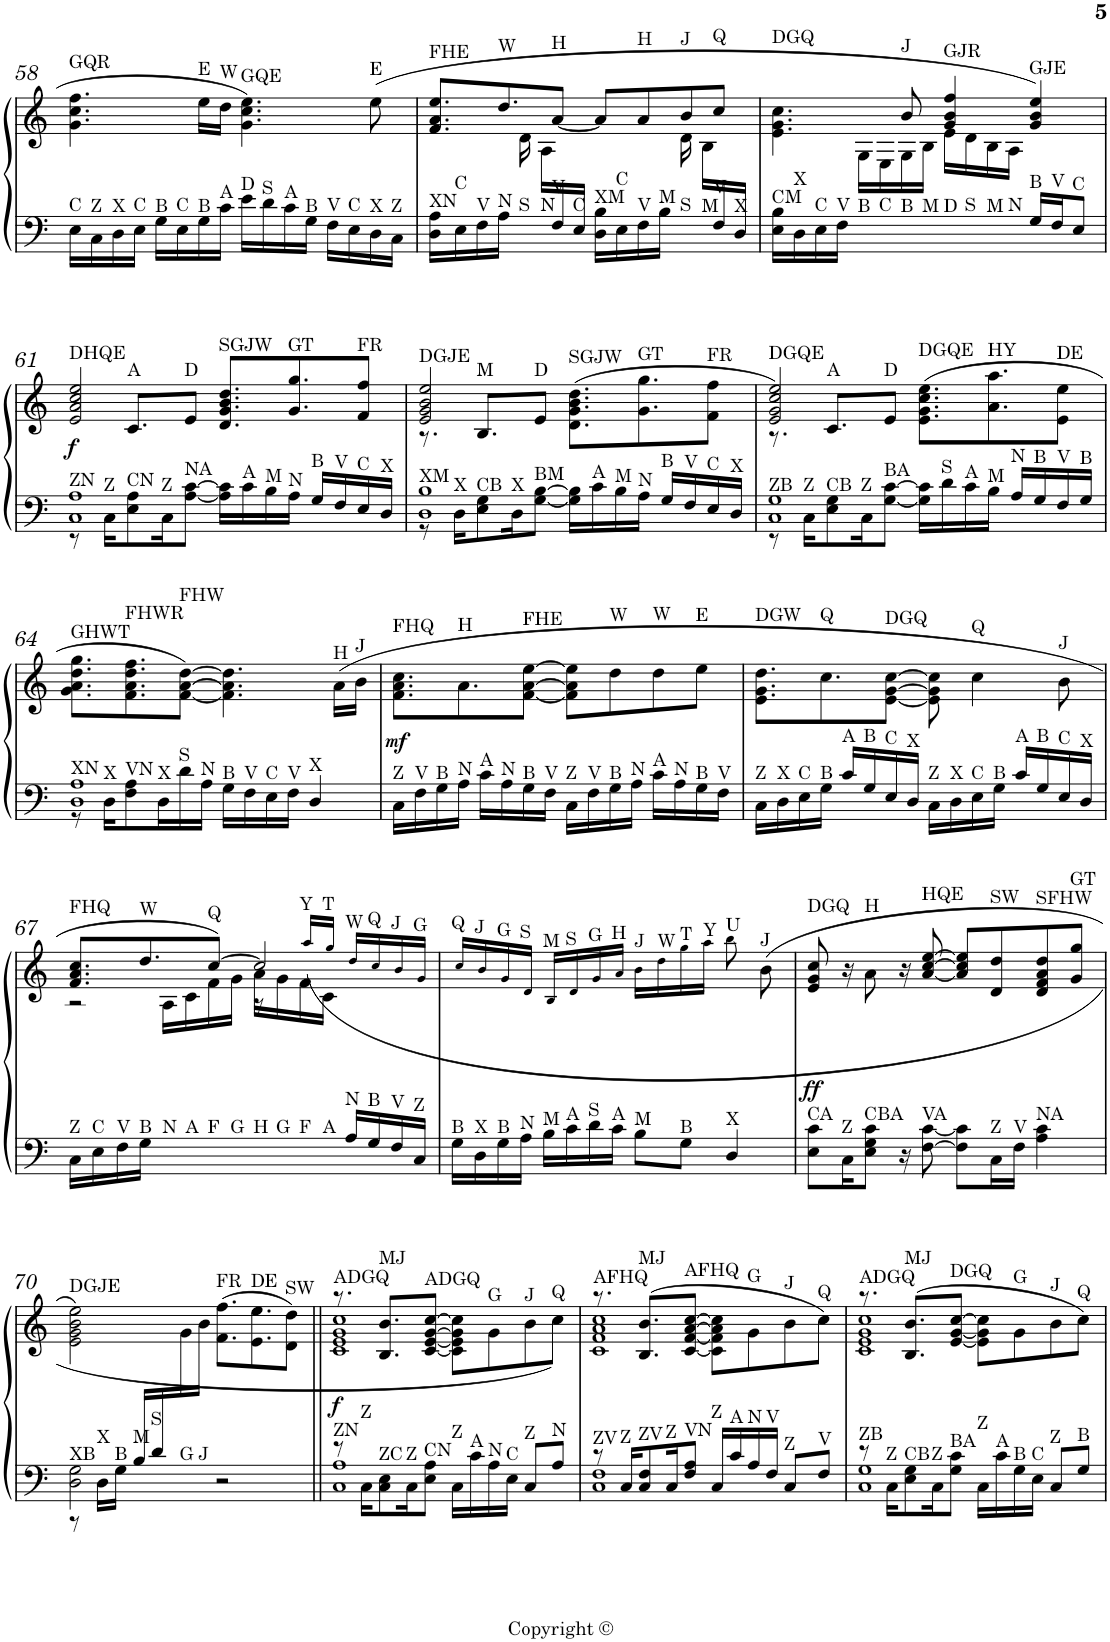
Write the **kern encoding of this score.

**kern	**kern	**dynam
*part1	*part1	*part1
*staff2	*staff1	*staff1/2
*I"Klavier	*	*
*I'Klav.	*	*
!!LO:PB:g=z
*clefF4	*clefG2	*
*k[]	*k[]	*
*a:	*a:	*
*M4/4	*M4/4	*
=58	=58	=58
!	!LO:TX:a:t=GQR	!
!LO:TX:a:t=C	!	!
16E\LL	4.g\ 4.cc\ 4.ff\	.
!LO:TX:a:t=Z	!	!
16C\	.	.
!LO:TX:a:t=X	!	!
16D\	.	.
!LO:TX:a:t=C	!	!
16E\JJ	.	.
!LO:TX:a:t=B	!	!
16G\LL	.	.
!LO:TX:a:t=C	!	!
16E\	.	.
!	!LO:TX:a:t=E	!
!LO:TX:a:t=B	!	!
16G\	16ee\LL	.
!	!LO:TX:a:t=W	!
!LO:TX:a:t=A	!	!
16c\JJ	16dd\JJ	.
!	!LO:TX:a:t=GQE	!
!LO:TX:a:t=D	!	!
16e\LL	4.g\ 4.cc\ 4.ee\	.
!LO:TX:a:t=S	!	!
16d\	.	.
!LO:TX:a:t=A	!	!
16c\	.	.
!LO:TX:a:t=B	!	!
16G\JJ	.	.
!LO:TX:a:t=V	!	!
16F\LL	.	.
!LO:TX:a:t=C	!	!
16E\	.	.
!	!LO:TX:a:t=E	!
!LO:TX:a:t=X	!	!
16D\	(8ee\	.
!LO:TX:a:t=Z	!	!
16C\JJ	.	.
=59	=59	=59
*	*^	*
!	!LO:TX:a:t=FHE	!	!
!LO:TX:a:t=XN	!	!	!
16D\ 16A\LL	8.f/ 8.a/ 8.ee/L	4ryy	.
!LO:TX:a:t=C	!	!	!
16E\	.	.	.
!LO:TX:a:t=V	!	!	!
16F\	.	.	.
!	!LO:TX:a:t=W	!	!
!LO:TX:a:t=N	!	!	!
16A\JJ	8.dd/	.	.
!LO:TX:a:t=S	!	!	!
16ryy	.	16d\	.
!LO:TX:a:t=N	!	!	!
16ryy	.	16A\LL	.
!	!LO:TX:a:t=H	!	!
!LO:TX:a:t=V	!	!	!
16F/	[<8a/J	4.ryy	.
!LO:TX:a:t=C	!	!	!
16E/JJ	.	.	.
!LO:TX:a:t=XM	!	!	!
16D\ 16B\LL	8a/L]	.	.
!LO:TX:a:t=C	!	!	!
16E\	.	.	.
!	!LO:TX:a:t=H	!	!
!LO:TX:a:t=V	!	!	!
16F\	8a/	.	.
!LO:TX:a:t=M	!	!	!
16B\JJ	.	.	.
!	!LO:TX:a:t=J	!	!
!LO:TX:a:t=S	!	!	!
16ryy	8b/	16d\	.
!LO:TX:a:t=M	!	!	!
16ryy	.	16B\LL	.
!	!LO:TX:a:t=Q	!	!
!LO:TX:a:t=V	!	!	!
16F/	8cc/J	8ryy	.
!LO:TX:a:t=X	!	!	!
16D/JJ	.	.	.
=60	=60	=60	=60
!	!LO:TX:a:t=DGQ	!	!
!LO:TX:a:t=CM	!	!	!
16E\ 16B\LL	4.e\ 4.g\ 4.cc\	4ryy	.
!LO:TX:a:t=X	!	!	!
16D\	.	.	.
!LO:TX:a:t=C	!	!	!
16E\	.	.	.
!LO:TX:a:t=V	!	!	!
16F\JJ	.	.	.
!LO:TX:a:t=B	!	!	!
16ryy	.	16G\LL	.
!LO:TX:a:t=C	!	!	!
16ryy	.	16E\	.
!	!LO:TX:a:t=J	!	!
!LO:TX:a:t=B	!	!	!
16ryy	8b/	16G\	.
!LO:TX:a:t=M	!	!	!
16ryy	.	16B\JJ	.
!	!LO:TX:a:t=GJR	!	!
!LO:TX:a:t=D	!	!	!
16ryy	4g/ 4b/ 4ff/	16e\LL	.
!LO:TX:a:t=S	!	!	!
16ryy	.	16d\	.
!LO:TX:a:t=M	!	!	!
16ryy	.	16B\	.
!LO:TX:a:t=N	!	!	!
16ryy	.	16A\JJ	.
!	!LO:TX:a:t=GJE	!	!
!LO:TX:a:t=B	!	!	!
16G/LL	4g/ 4b/ 4ee/)	4ryy	.
!LO:TX:a:t=V	!	!	!
16F/J	.	.	.
!LO:TX:a:t=C	!	!	!
8E/J	.	.	.
!!LO:LB:g=z	!!
=61	=61	=61	=61
*^	*	*	*
!	!	!LO:TX:a:t=DHQE	!	!
!LO:TX:a:t=ZN	!	!	!	!
!	!	!	!	!LO:DY:b
1C 1A	8r	2e/ 2a/ 2cc/ 2ee/	8.ryy	f
!	!LO:TX:a:t=Z	!	!	!
.	16C\KL	.	.	.
!	!	!	!LO:TX:a:t=A	!
!	!LO:TX:a:t=CN	!	!	!
.	8E\ 8A\	.	8.c/L	.
!	!LO:TX:a:t=Z	!	!	!
.	16C\K	.	.	.
!	!	!	!LO:TX:a:t=D	!
!	!LO:TX:a:t=NA	!	!	!
.	[<8A\ [>8c\J	.	8e/J	.
!	!	!LO:TX:a:t=SGJW	!	!
.	16A\] 16c\]LL	8.d/ 8.g/ 8.b/ 8.dd/L	2ryy	.
!	!LO:TX:a:t=A	!	!	!
.	16c\	.	.	.
!	!LO:TX:a:t=M	!	!	!
.	16B\	.	.	.
!	!	!LO:TX:a:t=GT	!	!
!	!LO:TX:a:t=N	!	!	!
.	16A\JJ	8.g/ 8.gg/	.	.
!	!LO:TX:a:t=B	!	!	!
.	16G/LL	.	.	.
!	!LO:TX:a:t=V	!	!	!
.	16F/	.	.	.
!	!	!LO:TX:a:t=FR	!	!
!	!LO:TX:a:t=C	!	!	!
.	16E/	8f/ 8ff/J	.	.
!	!LO:TX:a:t=X	!	!	!
.	16D/JJ	.	.	.
=62	=62	=62	=62	=62
!	!	!LO:TX:a:t=DGJE	!	!
!LO:TX:a:t=XM	!	!	!	!
1D 1B	8r	2e/ 2g/ 2b/ 2ee/	8.r	.
!	!LO:TX:a:t=X	!	!	!
.	16D\KL	.	.	.
!	!	!	!LO:TX:a:t=M	!
!	!LO:TX:a:t=CB	!	!	!
.	8E\ 8G\	.	8.B/L	.
!	!LO:TX:a:t=X	!	!	!
.	16D\K	.	.	.
!	!	!	!LO:TX:a:t=D	!
!	!LO:TX:a:t=BM	!	!	!
.	[<8G\ [>8B\J	.	8e/J	.
!	!	!LO:TX:a:t=SGJW	!	!
.	16G\] 16B\]LL	(8.d\ 8.g\ 8.b\ 8.dd\L	2ryy	.
!	!LO:TX:a:t=A	!	!	!
.	16c\	.	.	.
!	!LO:TX:a:t=M	!	!	!
.	16B\	.	.	.
!	!	!LO:TX:a:t=GT	!	!
!	!LO:TX:a:t=N	!	!	!
.	16A\JJ	8.g\ 8.gg\	.	.
!	!LO:TX:a:t=B	!	!	!
.	16G/LL	.	.	.
!	!LO:TX:a:t=V	!	!	!
.	16F/	.	.	.
!	!	!LO:TX:a:t=FR	!	!
!	!LO:TX:a:t=C	!	!	!
.	16E/	8f\ 8ff\J	.	.
!	!LO:TX:a:t=X	!	!	!
.	16D/JJ	.	.	.
=63	=63	=63	=63	=63
!	!	!LO:TX:a:t=DGQE	!	!
!LO:TX:a:t=ZB	!	!	!	!
1C 1G	8r	2e/ 2g/ 2cc/ 2ee/)	8.r	.
!	!LO:TX:a:t=Z	!	!	!
.	16C\KL	.	.	.
!	!	!	!LO:TX:a:t=A	!
!	!LO:TX:a:t=CB	!	!	!
.	8E\ 8G\	.	8.c/L	.
!	!LO:TX:a:t=Z	!	!	!
.	16C\K	.	.	.
!	!	!	!LO:TX:a:t=D	!
!	!LO:TX:a:t=BA	!	!	!
.	[<8G\ [>8c\J	.	8e/J	.
!	!	!LO:TX:a:t=DGQE	!	!
.	16G\] 16c\]LL	(8.e\ 8.g\ 8.cc\ 8.ee\L	2ryy	.
!	!LO:TX:a:t=S	!	!	!
.	16d\	.	.	.
!	!LO:TX:a:t=A	!	!	!
.	16c\	.	.	.
!	!	!LO:TX:a:t=HY	!	!
!	!LO:TX:a:t=M	!	!	!
.	16B\JJ	8.a\ 8.aa\	.	.
!	!LO:TX:a:t=N	!	!	!
.	16A/LL	.	.	.
!	!LO:TX:a:t=B	!	!	!
.	16G/	.	.	.
!	!	!LO:TX:a:t=DE	!	!
!	!LO:TX:a:t=V	!	!	!
.	16F/	8e\ 8ee\J	.	.
!	!LO:TX:a:t=B	!	!	!
.	16G/JJ	.	.	.
*	*	*v	*v	*
!!LO:LB:g=z
=64	=64	=64	=64
!	!	!LO:TX:a:t=GHWT	!
!LO:TX:a:t=XN	!	!	!
1D 1A	8r	8.g\ 8.a\ 8.dd\ 8.gg\L	.
!	!LO:TX:a:t=X	!	!
.	16D\KL	.	.
!	!	!LO:TX:a:t=FHWR	!
!	!LO:TX:a:t=VN	!	!
.	8F\ 8A\	8.f\ 8.a\ 8.dd\ 8.ff\	.
!	!LO:TX:a:t=X	!	!
.	16D\L	.	.
!	!	!LO:TX:a:t=FHW	!
!	!LO:TX:a:t=S	!	!
.	16d\	[<8f\ [>8a\ [>8dd\J)	.
!	!LO:TX:a:t=N	!	!
.	16A\JJ	.	.
!	!LO:TX:a:t=B	!	!
.	16G\LL	4.f\] 4.a\] 4.dd\]	.
!	!LO:TX:a:t=V	!	!
.	16F\	.	.
!	!LO:TX:a:t=C	!	!
.	16E\	.	.
!	!LO:TX:a:t=V	!	!
.	16F\JJ	.	.
!	!LO:TX:a:t=X	!	!
.	4D/	.	.
!	!	!LO:TX:a:t=H	!
.	.	(16a\LL	.
!	!	!LO:TX:a:t=J	!
.	.	16b\JJ	.
*v	*v	*	*
=65	=65	=65
!	!LO:TX:a:t=FHQ	!
!LO:TX:a:t=Z	!	!
!	!	!LO:DY:b
16C\LL	8.f\ 8.a\ 8.cc\L	mf
!LO:TX:a:t=V	!	!
16F\	.	.
!LO:TX:a:t=B	!	!
16G\	.	.
!	!LO:TX:a:t=H	!
!LO:TX:a:t=N	!	!
16A\JJ	8.a\	.
!LO:TX:a:t=A	!	!
16c\LL	.	.
!LO:TX:a:t=N	!	!
16A\	.	.
!	!LO:TX:a:t=FHE	!
!LO:TX:a:t=B	!	!
16G\	[<8f\ [>8a\ [>8ee\J	.
!LO:TX:a:t=V	!	!
16F\JJ	.	.
!LO:TX:a:t=Z	!	!
16C\LL	8f\] 8a\] 8ee\]L	.
!LO:TX:a:t=V	!	!
16F\	.	.
!	!LO:TX:a:t=W	!
!LO:TX:a:t=B	!	!
16G\	8dd\	.
!LO:TX:a:t=N	!	!
16A\JJ	.	.
!	!LO:TX:a:t=W	!
!LO:TX:a:t=A	!	!
16c\LL	8dd\	.
!LO:TX:a:t=N	!	!
16A\	.	.
!	!LO:TX:a:t=E	!
!LO:TX:a:t=B	!	!
16G\	8ee\J	.
!LO:TX:a:t=V	!	!
16F\JJ	.	.
=66	=66	=66
!	!LO:TX:a:t=DGW	!
!LO:TX:a:t=Z	!	!
16C\LL	8.e\ 8.g\ 8.dd\L	.
!LO:TX:a:t=X	!	!
16D\	.	.
!LO:TX:a:t=C	!	!
16E\	.	.
!	!LO:TX:a:t=Q	!
!LO:TX:a:t=B	!	!
16G\JJ	8.cc\	.
!LO:TX:a:t=A	!	!
16c/LL	.	.
!LO:TX:a:t=B	!	!
16G/	.	.
!	!LO:TX:a:t=DGQ	!
!LO:TX:a:t=C	!	!
16E/	[<8e\ [>8g\ [>8cc\J	.
!LO:TX:a:t=X	!	!
16D/JJ	.	.
!LO:TX:a:t=Z	!	!
16C\LL	8e\] 8g\] 8cc\]	.
!LO:TX:a:t=X	!	!
16D\	.	.
!	!LO:TX:a:t=Q	!
!LO:TX:a:t=C	!	!
16E\	4cc\	.
!LO:TX:a:t=B	!	!
16G\JJ	.	.
!LO:TX:a:t=A	!	!
16c/LL	.	.
!LO:TX:a:t=B	!	!
16G/	.	.
!	!LO:TX:a:t=J	!
!LO:TX:a:t=C	!	!
16E/	8b\	.
!LO:TX:a:t=X	!	!
16D/JJ	.	.
!!LO:LB:g=z
=67	=67	=67
*	*^	*
*	*	*^	*
!	!LO:TX:a:t=FHQ	!	!	!
!LO:TX:a:t=Z	!	!	!	!
16C\LL	8.f/ 8.a/ 8.cc/L	2r	4ryy	.
!LO:TX:a:t=C	!	!	!	!
16E\	.	.	.	.
!LO:TX:a:t=V	!	!	!	!
16F\	.	.	.	.
!	!LO:TX:a:t=W	!	!	!
!LO:TX:a:t=B	!	!	!	!
16G\JJ	8.dd/	.	.	.
!LO:TX:a:t=N	!	!	!	!
16ryy	.	.	16A\LL	.
!LO:TX:a:t=A	!	!	!	!
16ryy	.	.	16c\	.
!	!LO:TX:a:t=Q	!	!	!
!LO:TX:a:t=F	!	!	!	!
16ryy	[>8cc/J)	.	16f\	.
!LO:TX:a:t=G	!	!	!	!
16ryy	.	.	16g\JJ	.
!LO:TX:a:t=H	!	!	!	!
16ryy	2cc/]	8r	16a\LL	.
!LO:TX:a:t=G	!	!	!	!
16ryy	.	.	16g\	.
!	!	!LO:TX:a:t=Y	!	!
!LO:TX:a:t=F	!	!	!	!
16ryy	.	(16aa!/LL	16f\	.
!	!	!LO:TX:a:t=T	!	!
!LO:TX:a:t=A	!	!	!	!
16ryy	.	16gg!/JJ	16c\JJ	.
!	!	!LO:TX:a:t=W	!	!
!LO:TX:a:t=N	!	!	!	!
16A/LL	.	16dd!/LL	4ryy	.
!	!	!LO:TX:a:t=Q	!	!
!LO:TX:a:t=B	!	!	!	!
16G/	.	16cc!/	.	.
!	!	!LO:TX:a:t=J	!	!
!LO:TX:a:t=V	!	!	!	!
16F/	.	16b!/	.	.
!	!	!LO:TX:a:t=G	!	!
!LO:TX:a:t=Z	!	!	!	!
16C/JJ	.	16g!/JJ	.	.
*	*	*v	*v	*
=68	=68	=68	=68
!	!LO:TX:a:t=Q	!	!
!LO:TX:a:t=B	!	!	!
*	*v	*v	*
16G\LL	16cc!/LL	.
!	!LO:TX:a:t=J	!
!LO:TX:a:t=X	!	!
16D\	16b!/	.
!	!LO:TX:a:t=G	!
!LO:TX:a:t=B	!	!
16G\	16g!/	.
!	!LO:TX:a:t=S	!
!LO:TX:a:t=N	!	!
16A\JJ	16d!/JJ	.
!	!LO:TX:a:t=M	!
!LO:TX:a:t=M	!	!
16B\LL	16B!/LL	.
!	!LO:TX:a:t=S	!
!LO:TX:a:t=A	!	!
16c\	16d!/	.
!	!LO:TX:a:t=G	!
!LO:TX:a:t=S	!	!
16d\	16g!/	.
!	!LO:TX:a:t=H	!
!LO:TX:a:t=A	!	!
16c\JJ	16a!/JJ	.
!	!LO:TX:a:t=J	!
!LO:TX:a:t=M	!	!
8B\L	16b!\LL	.
!	!LO:TX:a:t=W	!
.	16dd!\	.
!	!LO:TX:a:t=T	!
!LO:TX:a:t=B	!	!
8G\J	16gg!\	.
!	!LO:TX:a:t=Y	!
.	16aa!\JJ	.
!	!LO:TX:a:t=U	!
!LO:TX:a:t=X	!	!
4D/	8bb!\	.
!	!LO:TX:a:t=J	!
.	(8b\	.
=69	=69	=69
!	!LO:TX:a:t=DGQ	!
!LO:TX:a:t=CA	!	!
!	!	!LO:DY:b
8E\ 8c\L	8e/ 8g/ 8cc/	ff
!LO:TX:a:t=Z	!	!
16C\K	16r	.
!	!LO:TX:a:t=H	!
!LO:TX:a:t=CBA	!	!
8E\ 8G\ 8c\J	8a\	.
16r	16r	.
!	!LO:TX:a:t=HQE	!
!LO:TX:a:t=VA	!	!
[>8F\ [<8c\	[<8a/ [>8cc/ [>8ee/	.
8F\] 8c\]L	8a/] 8cc/] 8ee/]L	.
!	!LO:TX:a:t=SW	!
!LO:TX:a:t=Z	!	!
16C\L	8d/ 8dd/	.
!LO:TX:a:t=V	!	!
16F\JJ	.	.
!	!LO:TX:a:t=SFHW	!
!LO:TX:a:t=NA	!	!
4A\ 4c\	8d/ 8f/ 8a/ 8dd/	.
!	!LO:TX:a:t=GT	!
.	8g/ 8gg/J	.
!!LO:LB:g=z
=70	=70	=70
*^	*^	*
!	!	!LO:TX:a:t=DGJE	!	!
!LO:TX:a:t=XB	!	!	!	!
*	*^	*	*	*
2D\ 2G\	8r	4..ryy	2e\ 2g\ 2b\ 2ee\)	4.ryy	.
!	!LO:TX:a:t=X	!	!	!	!
.	16D\LL	.	.	.	.
!	!LO:TX:a:t=B	!	!	!	!
.	16G\JJ	.	.	.	.
!	!LO:TX:a:t=M	!	!	!	!
.	16B/LL	.	.	.	.
!	!LO:TX:a:t=S	!	!	!	!
.	16d/	.	.	.	.
!	!LO:TX:a:t=G	!	!	!	!
.	8ryy	.	.	16g\	.
!	!	!LO:TX:a:t=J	!	!	!
.	.	2ryy	.	16b\JJ	.
!	!	!	!LO:TX:a:t=FR	!	!
2r	2ryy	.	(8.f\ 8.ff\L	2ryy	.
!	!	!	!LO:TX:a:t=DE	!	!
.	.	.	8.e\ 8.ee\	.	.
!	!	!	!LO:TX:a:t=SW	!	!
.	.	.	8d\ 8dd\J)	.	.
.	.	16ryy	.	.	.
*v	*v	*v	*	*	*
=71||	=71||	=71||	=71||
*k[]	*k[]	*	*
*a:	*a:	*	*
*^	*	*	*
*	*^	*	*	*
!	!	!	!LO:TX:a:t=ADGQ	!	!
!LO:TX:a:t=ZN	!	!	!	!	!
!	!	!	!	!	!LO:DY:b
*	*v	*v	*	*	*
8r	1C 1A	8.r	1c 1e 1g 1cc	f
!LO:TX:a:t=Z	!	!	!	!
16C\KL	.	.	.	.
!	!	!LO:TX:a:t=MJ	!	!
!LO:TX:a:t=ZC	!	!	!	!
8C\ 8E\	.	8.B/ 8.b/L	.	.
!LO:TX:a:t=Z	!	!	!	!
16C\K	.	.	.	.
!	!	!LO:TX:a:t=ADGQ	!	!
!LO:TX:a:t=CN	!	!	!	!
8E\ 8A\J	.	[<8c/ [<8e/ [>8g/ [>8cc/J	.	.
!LO:TX:a:t=Z	!	!	!	!
16C\LL	.	8c\] 8e\] 8g\] 8cc\]L	.	.
!LO:TX:a:t=A	!	!	!	!
16c\	.	.	.	.
!	!	!LO:TX:a:t=G	!	!
!LO:TX:a:t=N	!	!	!	!
16A\	.	8g\	.	.
!LO:TX:a:t=C	!	!	!	!
16E\JJ	.	.	.	.
!	!	!LO:TX:a:t=J	!	!
!LO:TX:a:t=Z	!	!	!	!
8C/L	.	8b\	.	.
!	!	!LO:TX:a:t=Q	!	!
!LO:TX:a:t=N	!	!	!	!
8A/J	.	8cc\J)	.	.
=72	=72	=72	=72	=72
!	!	!LO:TX:a:t=AFHQ	!	!
!LO:TX:a:t=ZV	!	!	!	!
8r	1C 1F	8.r	1c 1f 1a 1cc	.
!LO:TX:a:t=Z	!	!	!	!
16C/KL	.	.	.	.
!	!	!LO:TX:a:t=MJ	!	!
!LO:TX:a:t=ZV	!	!	!	!
8C/ 8F/	.	(8.B/ 8.b/L	.	.
!LO:TX:a:t=Z	!	!	!	!
16C/K	.	.	.	.
!	!	!LO:TX:a:t=AFHQ	!	!
!LO:TX:a:t=VN	!	!	!	!
8F/ 8A/J	.	[<8c/ [<8f/ [>8a/ [>8cc/J	.	.
!LO:TX:a:t=Z	!	!	!	!
16C/LL	.	8c\] 8f\] 8a\] 8cc\]L	.	.
!LO:TX:a:t=A	!	!	!	!
16c/	.	.	.	.
!	!	!LO:TX:a:t=G	!	!
!LO:TX:a:t=N	!	!	!	!
16A/	.	8g\	.	.
!LO:TX:a:t=V	!	!	!	!
16F/JJ	.	.	.	.
!	!	!LO:TX:a:t=J	!	!
!LO:TX:a:t=Z	!	!	!	!
8C/L	.	8b\	.	.
!	!	!LO:TX:a:t=Q	!	!
!LO:TX:a:t=V	!	!	!	!
8F/J	.	8cc\J)	.	.
=73	=73	=73	=73	=73
!	!	!LO:TX:a:t=ADGQ	!	!
!LO:TX:a:t=ZB	!	!	!	!
8r	1C 1G	8.r	1c 1e 1g 1cc	.
!LO:TX:a:t=Z	!	!	!	!
16C\KL	.	.	.	.
!	!	!LO:TX:a:t=MJ	!	!
!LO:TX:a:t=CB	!	!	!	!
8E\ 8G\	.	(8.B/ 8.b/L	.	.
!LO:TX:a:t=Z	!	!	!	!
16C\K	.	.	.	.
!	!	!LO:TX:a:t=DGQ	!	!
!LO:TX:a:t=BA	!	!	!	!
8G\ 8c\J	.	[<8e/ [<8g/ [>8cc/J	.	.
!LO:TX:a:t=Z	!	!	!	!
16C\LL	.	8e\] 8g\] 8cc\]L	.	.
!LO:TX:a:t=A	!	!	!	!
16c\	.	.	.	.
!	!	!LO:TX:a:t=G	!	!
!LO:TX:a:t=B	!	!	!	!
16G\	.	8g\	.	.
!LO:TX:a:t=C	!	!	!	!
16E\JJ	.	.	.	.
!	!	!LO:TX:a:t=J	!	!
!LO:TX:a:t=Z	!	!	!	!
8C/L	.	8b\	.	.
!	!	!LO:TX:a:t=Q	!	!
!LO:TX:a:t=B	!	!	!	!
8G/J	.	8cc\J)	.	.
*v	*v	*	*	*
*	*v	*v	*
=	=	=
*-	*-	*-
